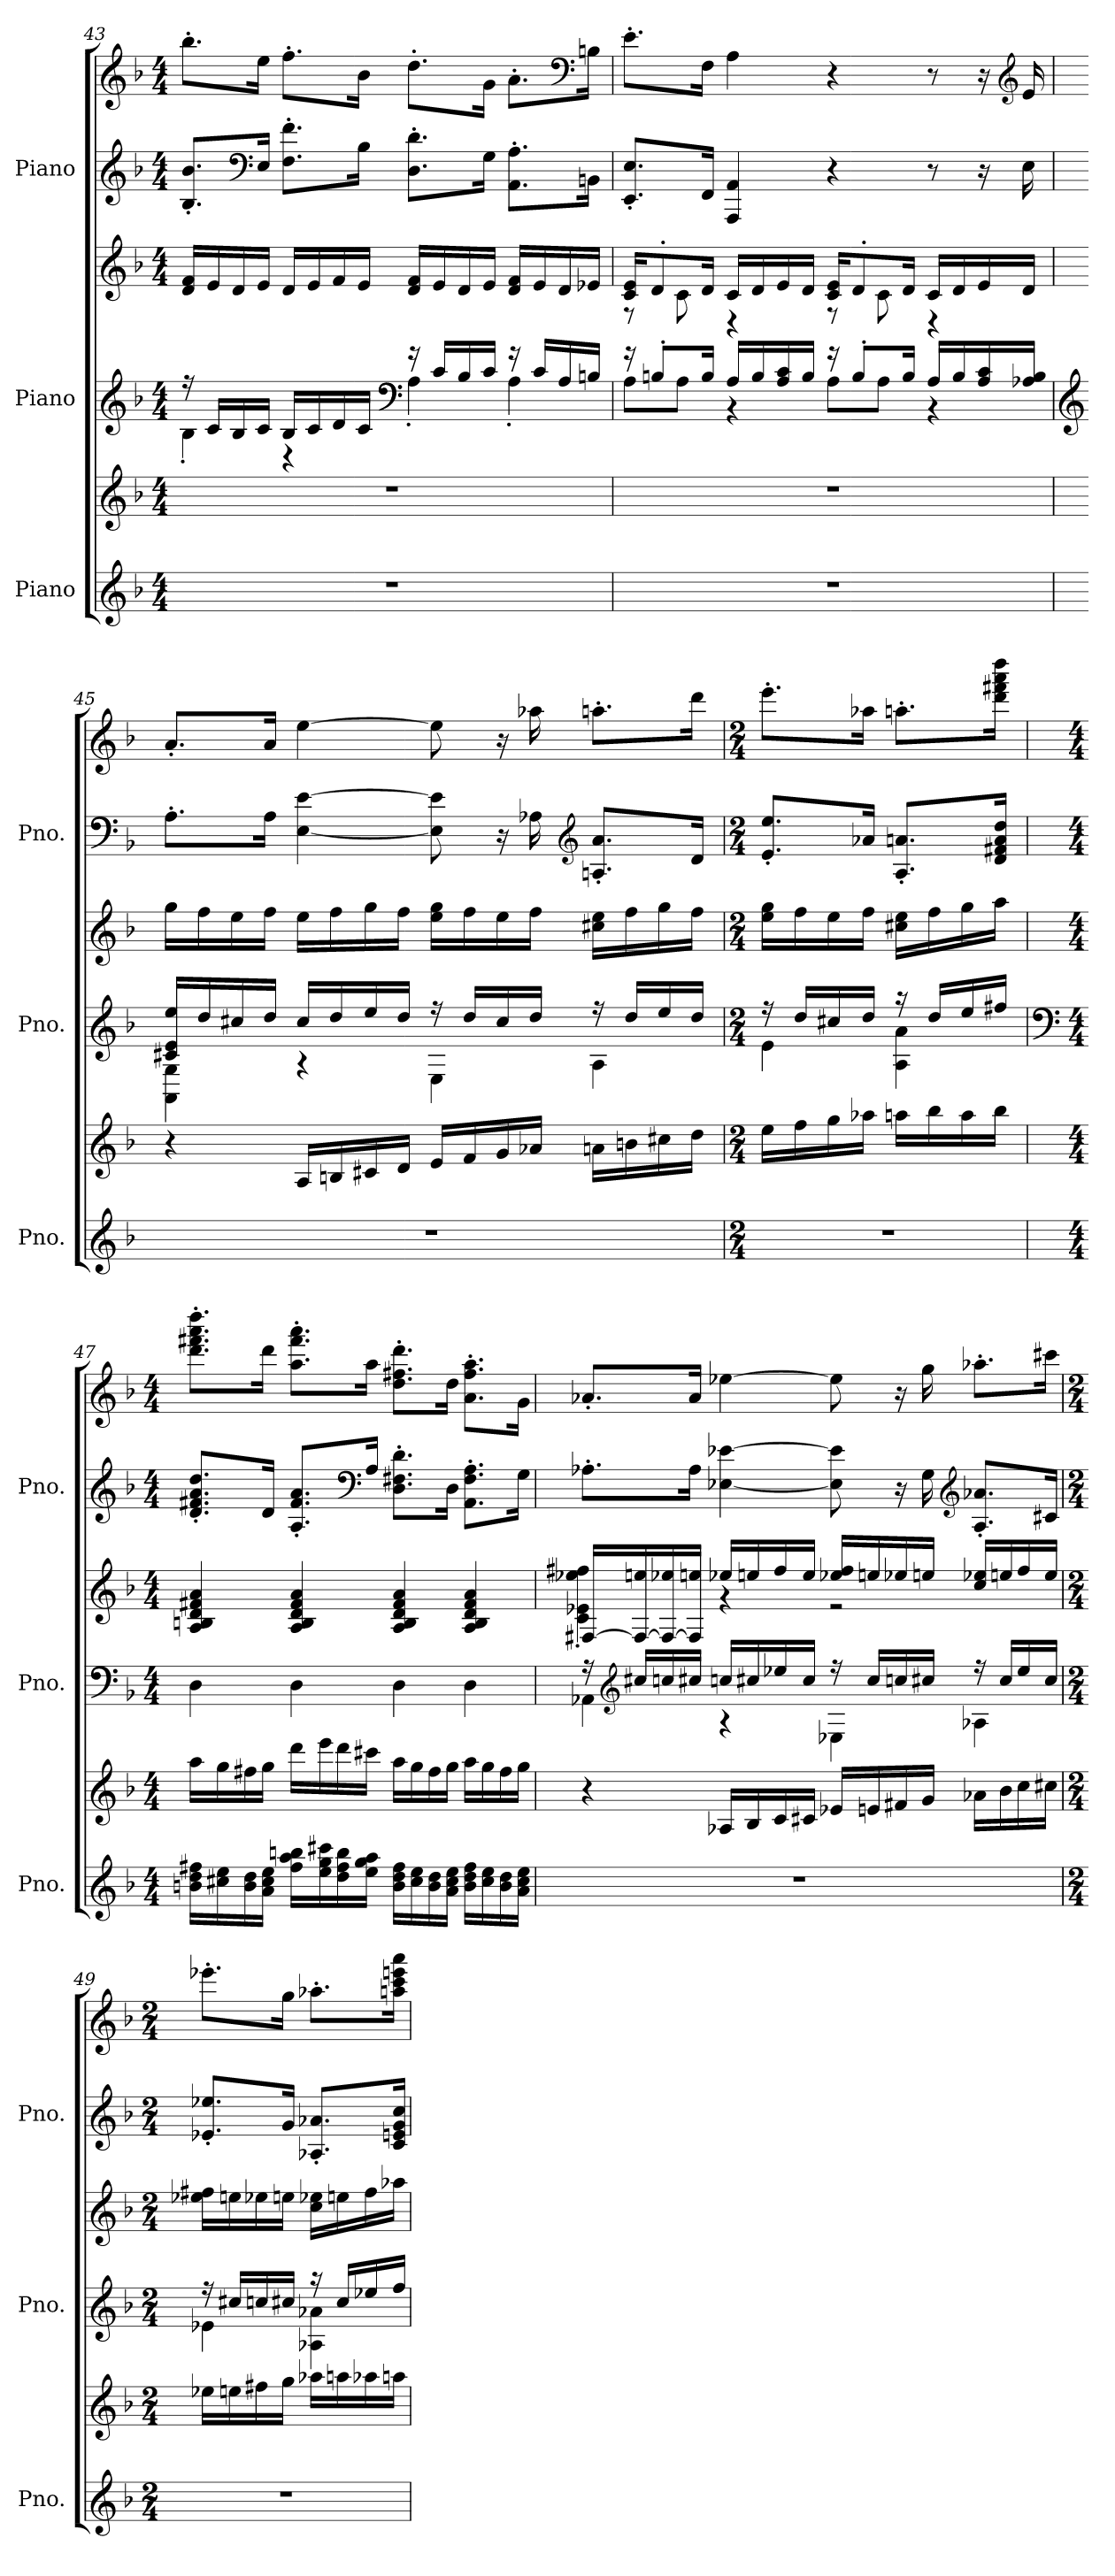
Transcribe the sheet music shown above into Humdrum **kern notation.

**kern	**kern	**kern	**kern	**kern	**kern
*part3	*part3	*part2	*part2	*part1	*part1
*staff6	*staff5	*staff4	*staff3	*staff2	*staff1
*I"Piano	*	*I"Piano	*	*I"Piano	*
*I'Pno.	*	*I'Pno.	*	*I'Pno.	*
!!LO:LB:g=z
*clefG2	*clefG2	*clefG2	*clefG2	*clefG2	*clefG2
*k[b-]	*k[b-]	*k[b-]	*k[b-]	*k[b-]	*k[b-]
*M4/4	*M4/4	*M4/4	*M4/4	*M4/4	*M4/4
=43	=43	=43	=43	=43	=43
*	*	*^	*	*	*
1r	1r	16r	4B-'\	16d/ 16f/LL	8.B-/' 8.b-/'L	8.bb-'\L
.	.	16c/LL	.	16e/	.	.
.	.	16B-/	.	16d/	.	.
*	*	*	*	*	*clefF4	*
.	.	16c/JJ	.	16e/JJ	16E/Jk	16ee\Jk
.	.	16B-/LL	4r	16d/LL	8.F\' 8.f\'L	8.ff'\L
.	.	16c/	.	16e/	.	.
.	.	16d/	.	16f/	.	.
.	.	16c/JJ	.	16e/JJ	16B-\Jk	16b-\Jk
*	*	*clefF4	*	*	*	*
.	.	16r	4A'\	16d/ 16f/LL	8.D\' 8.d\'L	8.dd'\L
.	.	16c/LL	.	16e/	.	.
.	.	16B-/	.	16d/	.	.
.	.	16c/JJ	.	16e/JJ	16G\Jk	16g\Jk
.	.	16r	4A'\	16d/ 16f/LL	8.AA\' 8.A\'L	8.a'\L
.	.	16c/LL	.	16e/	.	.
.	.	16A/	.	16d/	.	.
*	*	*	*	*	*	*clefF4
.	.	16Bn/JJ	.	16e-X/JJ	16BBn\Jk	16Bn\Jk
=44	=44	=44	=44	=44	=44	=44
*	*	*	*	*^	*	*
1r	1r	16r	8A\L	16c/ 16e/KL	8r	8.EE/' 8.E/'L	8.e'\L
.	.	8Bn'/L	.	8d'/	.	.	.
.	.	.	8A\J	.	8c\	.	.
.	.	16B/Jk	.	16d/Jk	.	16FF/Jk	16F\Jk
.	.	16A/LL	4r	16c/LL	4r	4AAA/ 4AA/	4A\
.	.	16B/	.	16d/	.	.	.
.	.	16A/ 16c/	.	16e/	.	.	.
.	.	16B/JJ	.	16d/JJ	.	.	.
.	.	16r	8A\L	16c/ 16e/KL	8r	4r	4r
.	.	8B'/L	.	8d'/	.	.	.
.	.	.	8A\J	.	8c\	.	.
.	.	16B/Jk	.	16d/Jk	.	.	.
.	.	16A/LL	4r	16c/LL	4r	8r	8r
.	.	16B/	.	16d/	.	.	.
.	.	16A/ 16c/	.	16e/	.	16r	16r
*	*	*	*	*	*	*	*clefG2
.	.	16A-X/ 16B/JJ	.	16d/JJ	.	16E\	16e/
*	*	*	*	*v	*v	*	*
!!LO:PB:g=z
=45	=45	=45	=45	=45	=45	=45
*	*	*clefG2	*	*	*	*
1r	4r	16c#X/ 16e/ 16ee/LL	4AA\ 4G\	16gg\LL	8.A'\L	8.a'/L
.	.	16dd/	.	16ff\	.	.
.	.	16cc#X/	.	16ee\	.	.
.	.	16dd/JJ	.	16ff\JJ	16A\Jk	16a/Jk
.	16A/LL	16cc#/LL	4r	16ee\LL	[4E\ [4e\	[4ee\
.	16Bn/	16dd/	.	16ff\	.	.
.	16c#X/	16ee/	.	16gg\	.	.
.	16d/JJ	16dd/JJ	.	16ff\JJ	.	.
.	16e/LL	16r	4E\	16ee\ 16gg\LL	8E\] 8e\]	8ee\]
.	16f/	16dd/LL	.	16ff\	.	.
.	16g/	16cc#/	.	16ee\	16r	16r
.	16a-X/JJ	16dd/JJ	.	16ff\JJ	16A-X\	16aa-X\
*	*	*	*	*	*clefG2	*
.	16an\LL	16r	4A\	16cc#X\ 16ee\LL	8.An/' 8.a/'L	8.aan'\L
.	16bn\	16dd/LL	.	16ff\	.	.
.	16cc#X\	16ee/	.	16gg\	.	.
.	16dd\JJ	16dd/JJ	.	16ff\JJ	16d/Jk	16ddd\Jk
=46	=46	=46	=46	=46	=46	=46
*M2/4	*M2/4	*M2/4	*	*M2/4	*M2/4	*M2/4
2r	16ee\LL	16r	4e\	16ee\ 16gg\LL	8.e/' 8.ee/'L	8.eee'\L
.	16ff\	16dd/LL	.	16ff\	.	.
.	16gg\	16cc#X/	.	16ee\	.	.
.	16aa-X\JJ	16dd/JJ	.	16ff\JJ	16a-X/Jk	16aa-X\Jk
.	16aan\LL	16r	4A\ 4a\	16cc#X\ 16ee\LL	8.A/' 8.an/'L	8.aan'\L
.	16bb-\	16dd/LL	.	16ff\	.	.
.	16aa\	16ee/	.	16gg\	.	.
.	16bb-\JJ	16ff#X/JJ	.	16aa\JJ	16d/ 16f#X/ 16a/ 16dd/Jk	16ddd\ 16fff#X\ 16aaa\ 16dddd\Jk
*	*	*v	*v	*	*	*
!!LO:LB:g=z
=47	=47	=47	=47	=47	=47
*	*	*clefF4	*	*	*
*M4/4	*M4/4	*M4/4	*M4/4	*M4/4	*M4/4
16bn\ 16dd\ 16ff#X\LL	16aa\LL	4D\	4A/ 4Bn/ 4d/ 4f#X/ 4a/	8.d/' 8.f#X/' 8.a/' 8.dd/'L	8.ddd\' 8.fff#X\' 8.aaa\' 8.dddd\'L
16cc#X\ 16ee\	16gg\	.	.	.	.
16b\ 16dd\	16ff#X\	.	.	.	.
16a\ 16cc#\ 16ee\JJ	16gg\JJ	.	.	16d/Jk	16ddd\Jk
16ff#\ 16aa\ 16bbn\LL	16ddd\LL	4D\	4A/ 4B/ 4d/ 4f#/ 4a/	8.A/' 8.f#/' 8.a/'L	8.aa\' 8.fff#\' 8.aaa\'L
16ee\ 16gg\ 16ccc#X\	16eee\	.	.	.	.
16dd\ 16ff#\ 16bb\	16ddd\	.	.	.	.
*	*	*	*	*clefF4	*
16ee\ 16gg\ 16aa\JJ	16ccc#X\JJ	.	.	16A/Jk	16aa\Jk
16b\ 16dd\ 16ff#\LL	16aa\LL	4D\	4A/ 4B/ 4d/ 4f#/ 4a/	8.D\' 8.F#X\' 8.d\'L	8.dd\' 8.ff#X\' 8.ddd\'L
16cc#\ 16ee\	16gg\	.	.	.	.
16b\ 16dd\	16ff#\	.	.	.	.
16a\ 16cc#\ 16ee\JJ	16gg\JJ	.	.	16D\Jk	16dd\Jk
16b\ 16dd\ 16ff#\LL	16aa\LL	4D\	4A/ 4B/ 4d/ 4f#/ 4a/	8.AA\' 8.F#\' 8.A\'L	8.a\' 8.ff#\' 8.aa\'L
16cc#\ 16ee\	16gg\	.	.	.	.
16b\ 16dd\	16ff#\	.	.	.	.
16a\ 16cc#\ 16ee\JJ	16gg\JJ	.	.	16G\Jk	16g\Jk
!!LO:PB:g=z
=48	=48	=48	=48	=48	=48
*	*	*^	*^	*	*
1r	4r	16r	4AA-X\	[16F#X/LL	4c\' 4e-X\' 4ee-X\' 4ff#X\'	8.A-X'\L	8.a-X'/L
*	*	*clefG2	*	*	*	*	*
.	.	16cc#X/LL	.	16F#/_ 16een/	.	.	.
.	.	16ccn/	.	16F#/_ 16ee-X/	.	.	.
.	.	16cc#X/JJ	.	16F#/] 16een/JJ	.	16A-\Jk	16a-/Jk
.	16A-X/LL	16ccn/LL	4r	16ee-X/LL	4r	[4E-X\ [4e-X\	[4ee-X\
.	16B-/	16cc#X/	.	16een/	.	.	.
.	16c/	16ee-X/	.	16ff#/	.	.	.
.	16c#X/JJ	16cc#/JJ	.	16ee/JJ	.	.	.
.	16e-X/LL	16r	4E-X\	16ee-X/ 16ff#/LL	2r	8E-\] 8e-\]	8ee-\]
.	16en/	16cc#/LL	.	16een/	.	.	.
.	16f#X/	16ccn/	.	16ee-X/	.	16r	16r
.	16g/JJ	16cc#X/JJ	.	16een/JJ	.	16G\	16gg\
*	*	*	*	*	*	*clefG2	*
.	16a-X\LL	16r	4A-X\	16cc/ 16ee-X/LL	.	8.A-/' 8.a-X/'L	8.aa-X'\L
.	16b-\	16cc#/LL	.	16een/	.	.	.
.	16cc\	16ee-/	.	16ff#/	.	.	.
.	16cc#X\JJ	16cc#/JJ	.	16ee/JJ	.	16c#X/Jk	16ccc#X\Jk
*	*	*	*	*v	*v	*	*
!!LO:LB:g=z
=49	=49	=49	=49	=49	=49	=49
*M2/4	*M2/4	*M2/4	*	*M2/4	*M2/4	*M2/4
2r	16ee-X\LL	16r	4e-X\	16ee-X\ 16ff#X\LL	8.e-X/' 8.ee-X/'L	8.eee-X'\L
.	16een\	16cc#X/LL	.	16een\	.	.
.	16ff#X\	16ccn/	.	16ee-X\	.	.
.	16gg\JJ	16cc#X/JJ	.	16een\JJ	16g/Jk	16gg\Jk
.	16aa-X\LL	16r	4A-X\ 4a-X\	16cc\ 16ee-X\LL	8.A-X/' 8.a-X/'L	8.aa-X'\L
.	16aan\	16cc#/LL	.	16een\	.	.
.	16aa-X\	16ee-X/	.	16ff#\	.	.
.	16aan\JJ	16ff/JJ	.	16aa-X\JJ	16c/ 16en/ 16g/ 16cc/Jk	16aan\ 16ccc\ 16eeen\ 16aaa\Jk
*	*	*v	*v	*	*	*
=	=	=	=	=	=
*-	*-	*-	*-	*-	*-
